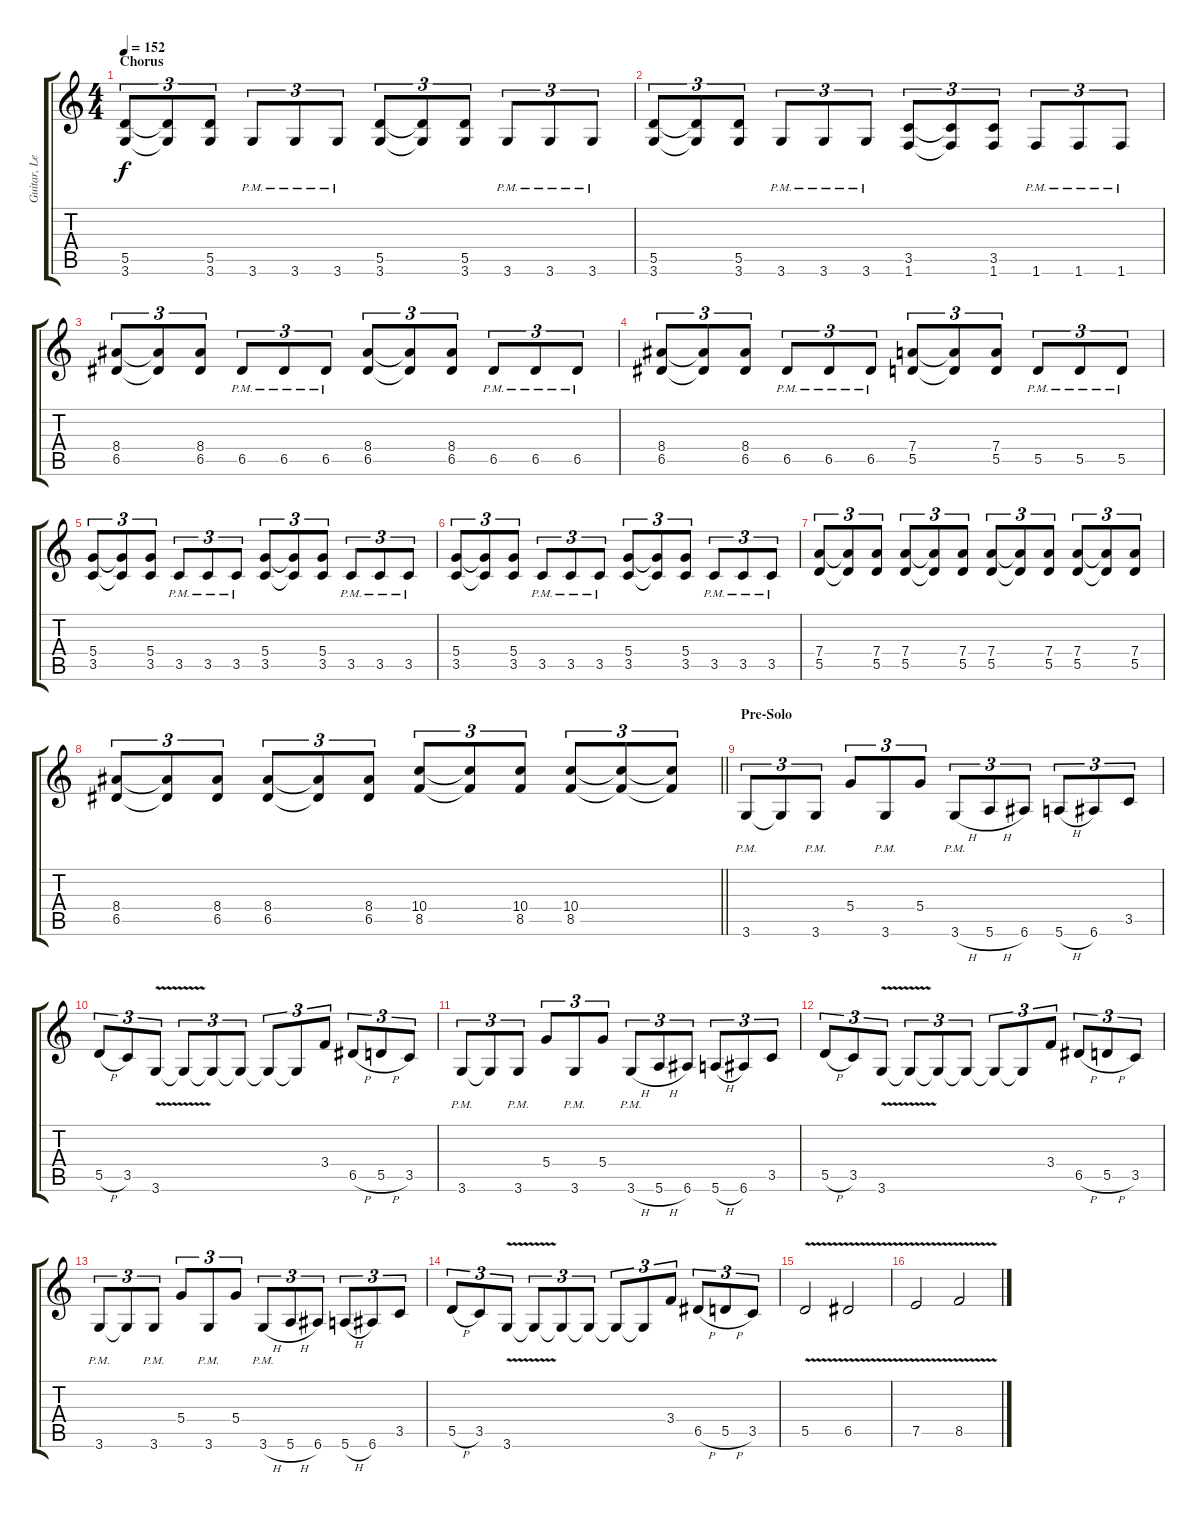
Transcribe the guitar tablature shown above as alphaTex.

\track ("Guitar, Lead" "Guitar, Le") {instrument distortionguitar}
\staff {score tabs}
\tuning (E4 B3 G3 D3 A2 E2) {hide}
\ts (4 4)
\section ("" "Chorus")
\tempo 152
\clef g2
\ks c
(5.5 3.6).8{tu (3 2) dy f} (5.5{t} 3.6{t}).8{tu (3 2)} (5.5 3.6).8{tu (3 2)} 3.6{pm}.8{tu (3 2)} 3.6{pm}.8{tu (3 2)} 3.6{pm}.8{tu (3 2)} (5.5 3.6).8{tu (3 2)} (5.5{t} 3.6{t}).8{tu (3 2)} (5.5 3.6).8{tu (3 2)} 3.6{pm}.8{tu (3 2)} 3.6{pm}.8{tu (3 2)} 3.6{pm}.8{tu (3 2)} |
(5.5 3.6).8{tu (3 2)} (5.5{t} 3.6{t}).8{tu (3 2)} (5.5 3.6).8{tu (3 2)} 3.6{pm}.8{tu (3 2)} 3.6{pm}.8{tu (3 2)} 3.6{pm}.8{tu (3 2)} (3.5 1.6).8{tu (3 2)} (3.5{t} 1.6{t}).8{tu (3 2)} (3.5 1.6).8{tu (3 2)} 1.6{pm}.8{tu (3 2)} 1.6{pm}.8{tu (3 2)} 1.6{pm}.8{tu (3 2)} |
(8.4 6.5).8{tu (3 2)} (8.4{t} 6.5{t}).8{tu (3 2)} (8.4 6.5).8{tu (3 2)} 6.5{pm}.8{tu (3 2)} 6.5{pm}.8{tu (3 2)} 6.5{pm}.8{tu (3 2)} (8.4 6.5).8{tu (3 2)} (8.4{t} 6.5{t}).8{tu (3 2)} (8.4 6.5).8{tu (3 2)} 6.5{pm}.8{tu (3 2)} 6.5{pm}.8{tu (3 2)} 6.5{pm}.8{tu (3 2)} |
(8.4 6.5).8{tu (3 2)} (8.4{t} 6.5{t}).8{tu (3 2)} (8.4 6.5).8{tu (3 2)} 6.5{pm}.8{tu (3 2)} 6.5{pm}.8{tu (3 2)} 6.5{pm}.8{tu (3 2)} (7.4 5.5).8{tu (3 2)} (7.4{t} 5.5{t}).8{tu (3 2)} (7.4 5.5).8{tu (3 2)} 5.5{pm}.8{tu (3 2)} 5.5{pm}.8{tu (3 2)} 5.5{pm}.8{tu (3 2)} |
(5.4 3.5).8{tu (3 2)} (5.4{t} 3.5{t}).8{tu (3 2)} (5.4 3.5).8{tu (3 2)} 3.5{pm}.8{tu (3 2)} 3.5{pm}.8{tu (3 2)} 3.5{pm}.8{tu (3 2)} (5.4 3.5).8{tu (3 2)} (5.4{t} 3.5{t}).8{tu (3 2)} (5.4 3.5).8{tu (3 2)} 3.5{pm}.8{tu (3 2)} 3.5{pm}.8{tu (3 2)} 3.5{pm}.8{tu (3 2)} |
(5.4 3.5).8{tu (3 2)} (5.4{t} 3.5{t}).8{tu (3 2)} (5.4 3.5).8{tu (3 2)} 3.5{pm}.8{tu (3 2)} 3.5{pm}.8{tu (3 2)} 3.5{pm}.8{tu (3 2)} (5.4 3.5).8{tu (3 2)} (5.4{t} 3.5{t}).8{tu (3 2)} (5.4 3.5).8{tu (3 2)} 3.5{pm}.8{tu (3 2)} 3.5{pm}.8{tu (3 2)} 3.5{pm}.8{tu (3 2)} |
(7.4 5.5).8{tu (3 2)} (7.4{t} 5.5{t}).8{tu (3 2)} (7.4 5.5).8{tu (3 2)} (7.4 5.5).8{tu (3 2)} (7.4{t} 5.5{t}).8{tu (3 2)} (7.4 5.5).8{tu (3 2)} (7.4 5.5).8{tu (3 2)} (7.4{t} 5.5{t}).8{tu (3 2)} (7.4 5.5).8{tu (3 2)} (7.4 5.5).8{tu (3 2)} (7.4{t} 5.5{t}).8{tu (3 2)} (7.4 5.5).8{tu (3 2)} |
\barLineRight lightlight
(8.4 6.5).8{tu (3 2)} (8.4{t} 6.5{t}).8{tu (3 2)} (8.4 6.5).8{tu (3 2)} (8.4 6.5).8{tu (3 2)} (8.4{t} 6.5{t}).8{tu (3 2)} (8.4 6.5).8{tu (3 2)} (10.4 8.5).8{tu (3 2)} (10.4{t} 8.5{t}).8{tu (3 2)} (10.4 8.5).8{tu (3 2)} (10.4 8.5).8{tu (3 2)} (10.4{t} 8.5{t}).8{tu (3 2)} (10.4{t} 8.5{t}).8{tu (3 2)} |
\section ("" "Pre-Solo")
3.6{pm}.8{tu (3 2)} 3.6{t}.8{tu (3 2)} 3.6{pm}.8{tu (3 2)} 5.4.8{tu (3 2)} 3.6{pm}.8{tu (3 2)} 5.4.8{tu (3 2)} 3.6{h pm}.8{tu (3 2)} 5.6{h}.8{tu (3 2)} 6.6.8{tu (3 2)} 5.6{h}.8{tu (3 2)} 6.6.8{tu (3 2)} 3.5.8{tu (3 2)} |
5.5{h}.8{tu (3 2)} 3.5.8{tu (3 2)} 3.6{v}.8{tu (3 2)} 3.6{t}.8{tu (3 2)} 3.6{t}.8{tu (3 2)} 3.6{t}.8{tu (3 2)} 3.6{t}.8{tu (3 2)} 3.6{t}.8{tu (3 2)} 3.4.8{tu (3 2)} 6.5{h}.8{tu (3 2)} 5.5{h}.8{tu (3 2)} 3.5.8{tu (3 2)} |
3.6{pm}.8{tu (3 2)} 3.6{t}.8{tu (3 2)} 3.6{pm}.8{tu (3 2)} 5.4.8{tu (3 2)} 3.6{pm}.8{tu (3 2)} 5.4.8{tu (3 2)} 3.6{h pm}.8{tu (3 2)} 5.6{h}.8{tu (3 2)} 6.6.8{tu (3 2)} 5.6{h}.8{tu (3 2)} 6.6.8{tu (3 2)} 3.5.8{tu (3 2)} |
5.5{h}.8{tu (3 2)} 3.5.8{tu (3 2)} 3.6{v}.8{tu (3 2)} 3.6{t}.8{tu (3 2)} 3.6{t}.8{tu (3 2)} 3.6{t}.8{tu (3 2)} 3.6{t}.8{tu (3 2)} 3.6{t}.8{tu (3 2)} 3.4.8{tu (3 2)} 6.5{h}.8{tu (3 2)} 5.5{h}.8{tu (3 2)} 3.5.8{tu (3 2)} |
3.6{pm}.8{tu (3 2)} 3.6{t}.8{tu (3 2)} 3.6{pm}.8{tu (3 2)} 5.4.8{tu (3 2)} 3.6{pm}.8{tu (3 2)} 5.4.8{tu (3 2)} 3.6{h pm}.8{tu (3 2)} 5.6{h}.8{tu (3 2)} 6.6.8{tu (3 2)} 5.6{h}.8{tu (3 2)} 6.6.8{tu (3 2)} 3.5.8{tu (3 2)} |
5.5{h}.8{tu (3 2)} 3.5.8{tu (3 2)} 3.6{v}.8{tu (3 2)} 3.6{t}.8{tu (3 2)} 3.6{t}.8{tu (3 2)} 3.6{t}.8{tu (3 2)} 3.6{t}.8{tu (3 2)} 3.6{t}.8{tu (3 2)} 3.4.8{tu (3 2)} 6.5{h}.8{tu (3 2)} 5.5{h}.8{tu (3 2)} 3.5.8{tu (3 2)} |
5.5{v}.2 6.5{v}.2 |
7.5{v}.2 8.5{v}.2
